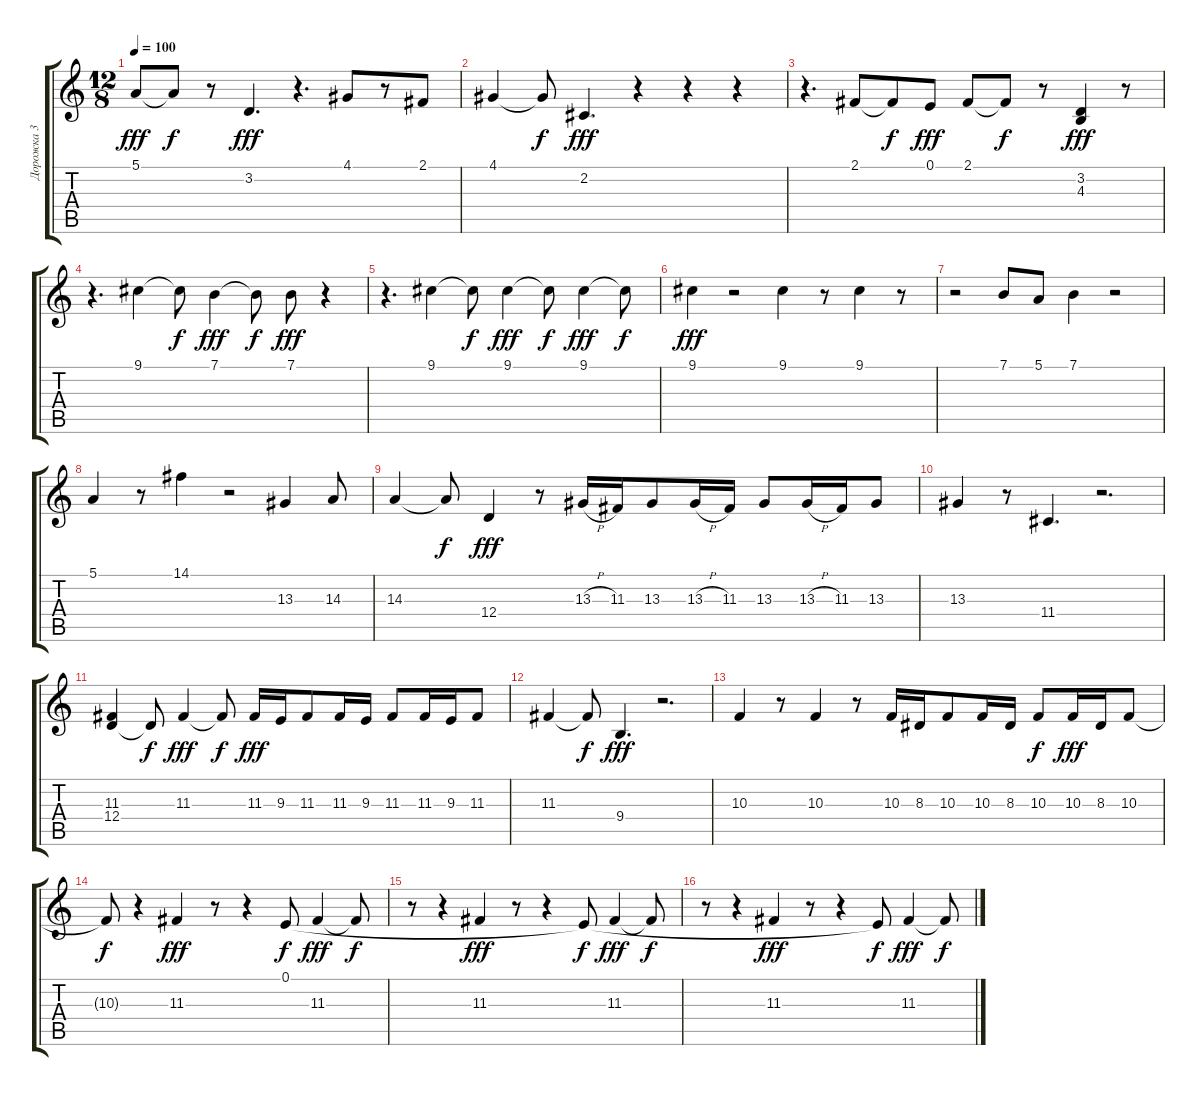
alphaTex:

\track ("Дорожка 3" "Дорожка 3") {instrument tremolostrings}
\staff {score tabs}
\tuning (E4 B3 G3 D3 A2 E2) {hide}
\ts (12 8)
\tempo 100
\clef g2
\ks c
5.1.8{dy fff} 5.1{t}.8{dy f} r.8 3.2.4{d dy fff} r.4{d} 4.1.8 r.8 2.1.8 |
4.1.4 4.1{t}.8{dy f} 2.2.4{d dy fff} r.4 r.4 r.4 |
r.4{d} 2.1.8 2.1{t}.8{dy f} 0.1.8{dy fff} 2.1.8 2.1{t}.8{dy f} r.8 (3.2 4.3).4{dy fff} r.8 |
r.4{d} 9.1.4 9.1{t}.8{dy f} 7.1.4{dy fff} 7.1{t}.8{dy f} 7.1.8{dy fff} r.4 |
r.4{d} 9.1.4 9.1{t}.8{dy f} 9.1.4{dy fff} 9.1{t}.8{dy f} 9.1.4{dy fff} 9.1{t}.8{dy f} |
9.1.4{dy fff} r.2 9.1.4 r.8 9.1.4 r.8 |
r.2 7.1.8 5.1.8 7.1.4 r.2 |
5.1.4 r.8 14.1.4 r.2 13.3.4 14.3.8 |
14.3.4 14.3{t}.8{dy f} 12.4.4{dy fff} r.8 13.3{h}.16 11.3.16 13.3.8 13.3{h}.16 11.3.16 13.3.8 13.3{h}.16 11.3.16 13.3.8 |
13.3.4 r.8 11.4.4{d} r.2{d} |
(11.3 12.4).4 12.4{t}.8{dy f} 11.3.4{dy fff} 11.3{t}.8{dy f} 11.3.16{dy fff} 9.3.16 11.3.8 11.3.16 9.3.16 11.3.8 11.3.16 9.3.16 11.3.8 |
11.3.4 11.3{t}.8{dy f} 9.4.4{d dy fff} r.2{d} |
10.3.4 r.8 10.3.4 r.8 10.3.16 8.3.16 10.3.8 10.3.16 8.3.16 10.3.8{dy f} 10.3.16{dy fff} 8.3.16 10.3.8 |
10.3{t}.8{dy f} r.4 11.3.4{dy fff} r.8 r.4 0.1.8{dy f} 11.3.4{dy fff} 11.3{t}.8{dy f} |
r.8 r.4 11.3.4{dy fff} r.8 r.4 0.1{t}.8{dy f} 11.3.4{dy fff} 11.3{t}.8{dy f} |
r.8 r.4 11.3.4{dy fff} r.8 r.4 0.1{t}.8{dy f} 11.3.4{dy fff} 11.3{t}.8{dy f}
